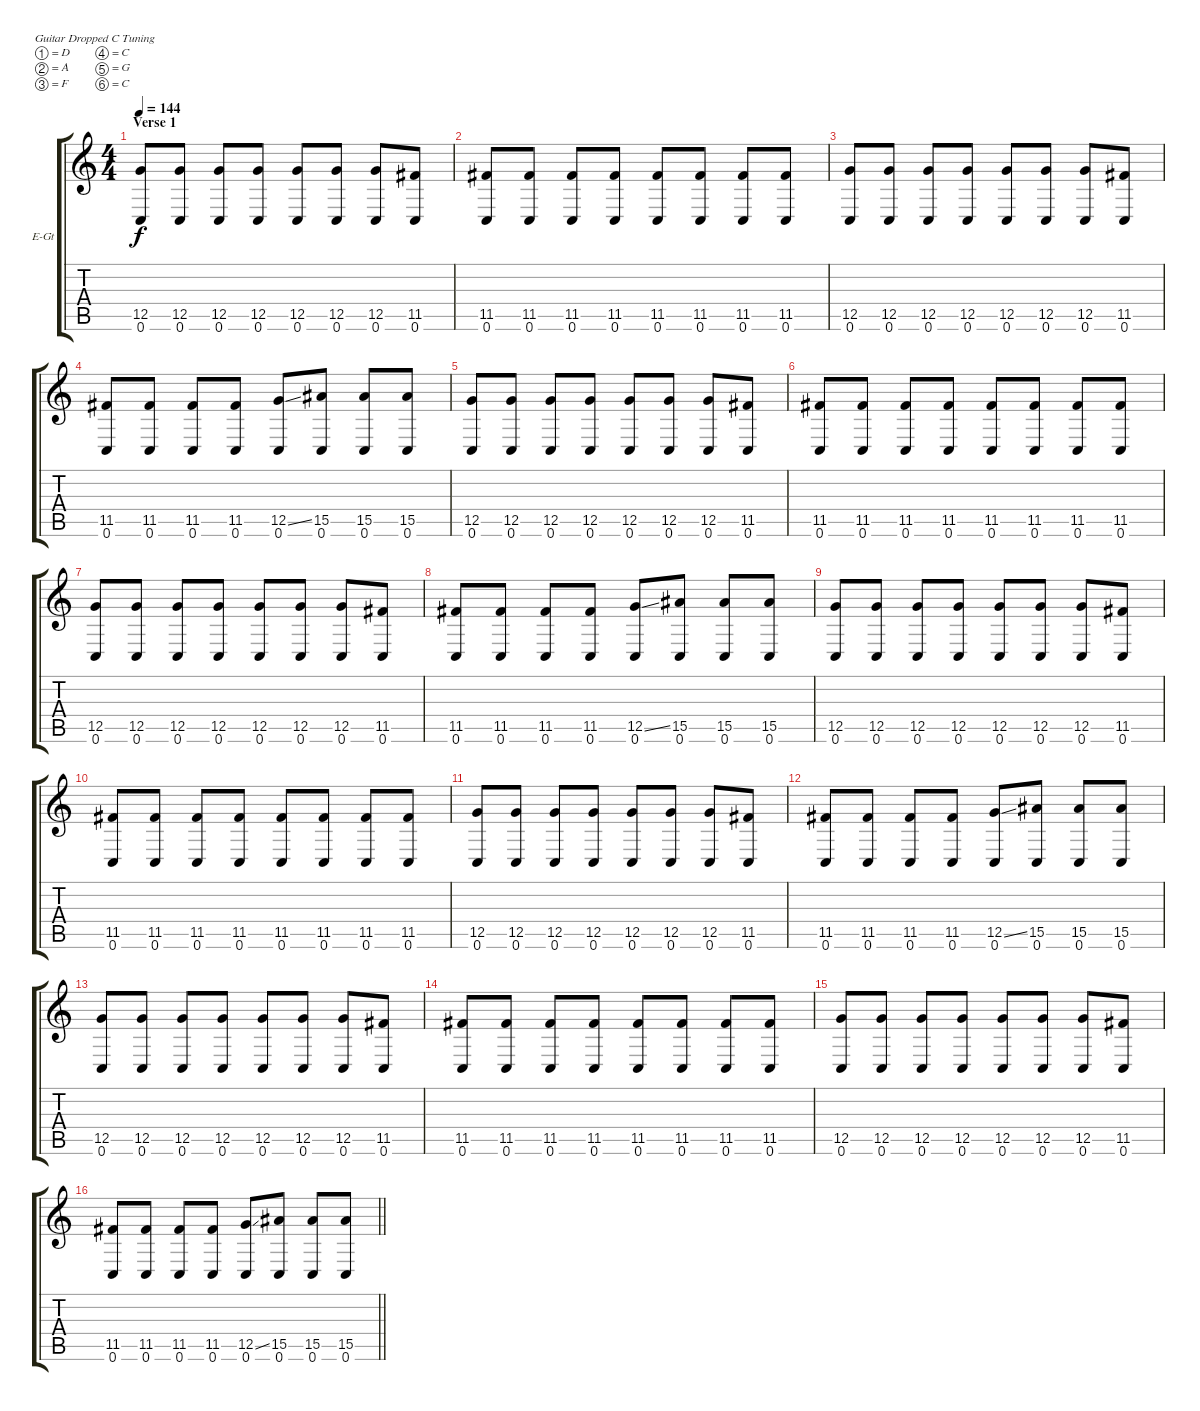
\bracketExtendMode groupsimilarinstruments
\firstSystemTrackNameOrientation horizontal
\otherSystemsTrackNameOrientation horizontal
\track ("Richard" "E-Gt") {instrument overdrivenguitar}
\staff {score tabs}
\tuning (D4 A3 F3 C3 G2 C2)
\ts (4 4)
\section ("" "Verse 1")
\tempo 144
\clef g2
\ks c
(12.5 0.6).8{dy f} (12.5 0.6).8 (12.5 0.6).8 (12.5 0.6).8 (12.5 0.6).8 (12.5 0.6).8 (12.5 0.6).8 (11.5 0.6).8 |
(11.5 0.6).8 (11.5 0.6).8 (11.5 0.6).8 (11.5 0.6).8 (11.5 0.6).8 (11.5 0.6).8 (11.5 0.6).8 (11.5 0.6).8 |
(12.5 0.6).8 (12.5 0.6).8 (12.5 0.6).8 (12.5 0.6).8 (12.5 0.6).8 (12.5 0.6).8 (12.5 0.6).8 (11.5 0.6).8 |
(11.5 0.6).8 (11.5 0.6).8 (11.5 0.6).8 (11.5 0.6).8 (12.5{ss} 0.6).8 (15.5 0.6).8 (15.5 0.6).8 (15.5 0.6).8 |
(12.5 0.6).8 (12.5 0.6).8 (12.5 0.6).8 (12.5 0.6).8 (12.5 0.6).8 (12.5 0.6).8 (12.5 0.6).8 (11.5 0.6).8 |
(11.5 0.6).8 (11.5 0.6).8 (11.5 0.6).8 (11.5 0.6).8 (11.5 0.6).8 (11.5 0.6).8 (11.5 0.6).8 (11.5 0.6).8 |
(12.5 0.6).8 (12.5 0.6).8 (12.5 0.6).8 (12.5 0.6).8 (12.5 0.6).8 (12.5 0.6).8 (12.5 0.6).8 (11.5 0.6).8 |
(11.5 0.6).8 (11.5 0.6).8 (11.5 0.6).8 (11.5 0.6).8 (12.5{ss} 0.6).8 (15.5 0.6).8 (15.5 0.6).8 (15.5 0.6).8 |
(12.5 0.6).8 (12.5 0.6).8 (12.5 0.6).8 (12.5 0.6).8 (12.5 0.6).8 (12.5 0.6).8 (12.5 0.6).8 (11.5 0.6).8 |
(11.5 0.6).8 (11.5 0.6).8 (11.5 0.6).8 (11.5 0.6).8 (11.5 0.6).8 (11.5 0.6).8 (11.5 0.6).8 (11.5 0.6).8 |
(12.5 0.6).8 (12.5 0.6).8 (12.5 0.6).8 (12.5 0.6).8 (12.5 0.6).8 (12.5 0.6).8 (12.5 0.6).8 (11.5 0.6).8 |
(11.5 0.6).8 (11.5 0.6).8 (11.5 0.6).8 (11.5 0.6).8 (12.5{ss} 0.6).8 (15.5 0.6).8 (15.5 0.6).8 (15.5 0.6).8 |
(12.5 0.6).8 (12.5 0.6).8 (12.5 0.6).8 (12.5 0.6).8 (12.5 0.6).8 (12.5 0.6).8 (12.5 0.6).8 (11.5 0.6).8 |
(11.5 0.6).8 (11.5 0.6).8 (11.5 0.6).8 (11.5 0.6).8 (11.5 0.6).8 (11.5 0.6).8 (11.5 0.6).8 (11.5 0.6).8 |
(12.5 0.6).8 (12.5 0.6).8 (12.5 0.6).8 (12.5 0.6).8 (12.5 0.6).8 (12.5 0.6).8 (12.5 0.6).8 (11.5 0.6).8 |
\barLineRight lightlight
(11.5 0.6).8 (11.5 0.6).8 (11.5 0.6).8 (11.5 0.6).8 (12.5{ss} 0.6).8 (15.5 0.6).8 (15.5 0.6).8 (15.5 0.6).8
